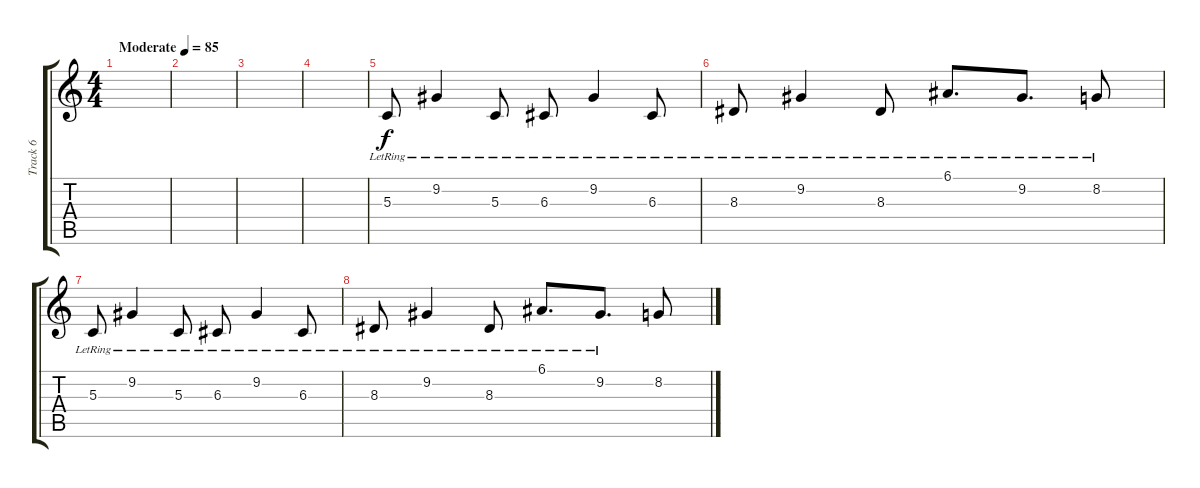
\track ("Track 6" "Track 6") {instrument electricgrandpiano bank 255}
\staff {score tabs}
\tuning (E4 B3 G3 D3 A2 E2) {hide}
\ts (4 4)
\tempo (85 "Moderate")
\clef g2
\ks c
|
|
|
|
5.3{lr}.8 9.2{lr}.4 5.3{lr}.8 6.3{lr}.8 9.2{lr}.4 6.3{lr}.8 |
8.3{lr}.8 9.2{lr}.4 8.3{lr}.8 6.1{lr}.8{d} 9.2{lr}.8{d} 8.2{lr}.8 |
5.3{lr}.8 9.2{lr}.4 5.3{lr}.8 6.3{lr}.8 9.2{lr}.4 6.3{lr}.8 |
8.3{lr}.8 9.2{lr}.4 8.3{lr}.8 6.1{lr}.8{d} 9.2{lr}.8{d} 8.2.8
